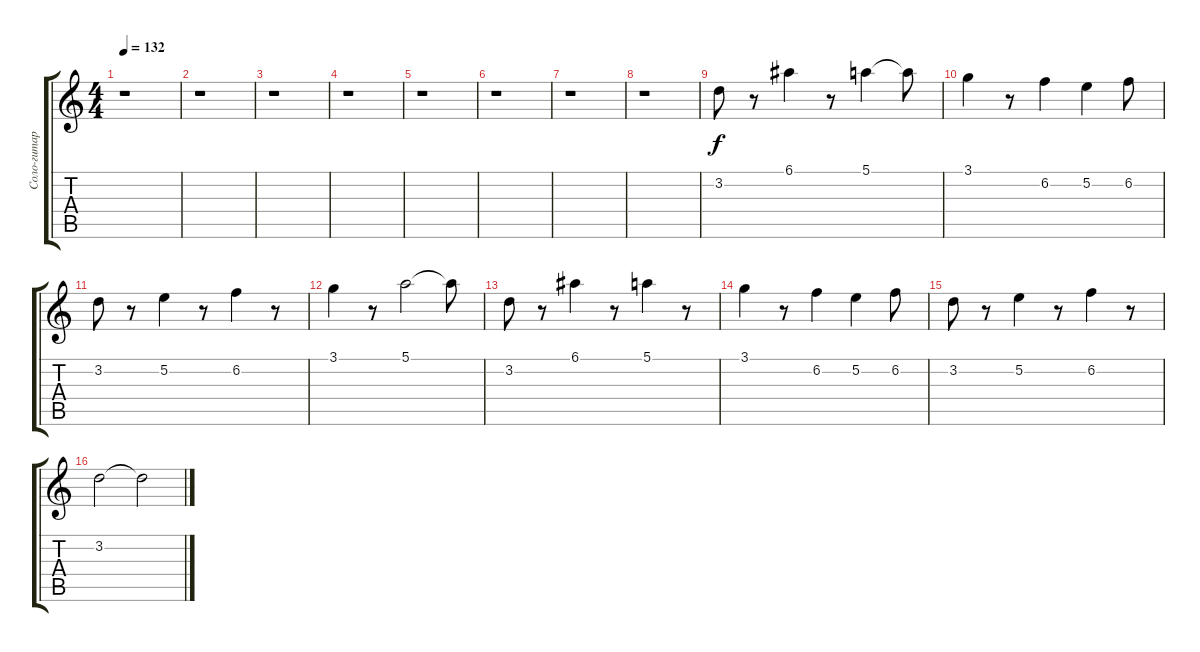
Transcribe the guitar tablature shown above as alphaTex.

\track ("Соло-гитара" "Соло-гитар") {instrument electricguitarclean}
\staff {score tabs}
\tuning (E4 B3 G3 D3 A2 E2) {hide}
\ts (4 4)
\tempo 132
\clef g2
\ks c
r.1{dy f} |
r.1 |
r.1 |
r.1 |
r.1 |
r.1 |
r.1 |
r.1 |
3.2.8{volume 10} r.8 6.1.4 r.8 5.1.4 5.1{t}.8 |
3.1.4 r.8 6.2.4 5.2.4 6.2.8 |
3.2.8 r.8 5.2.4 r.8 6.2.4 r.8 |
3.1.4 r.8 5.1.2 5.1{t}.8 |
3.2.8 r.8 6.1.4 r.8 5.1.4 r.8 |
3.1.4 r.8 6.2.4 5.2.4 6.2.8 |
3.2.8 r.8 5.2.4 r.8 6.2.4 r.8 |
3.2.2{volume 16} 3.2{t}.2
